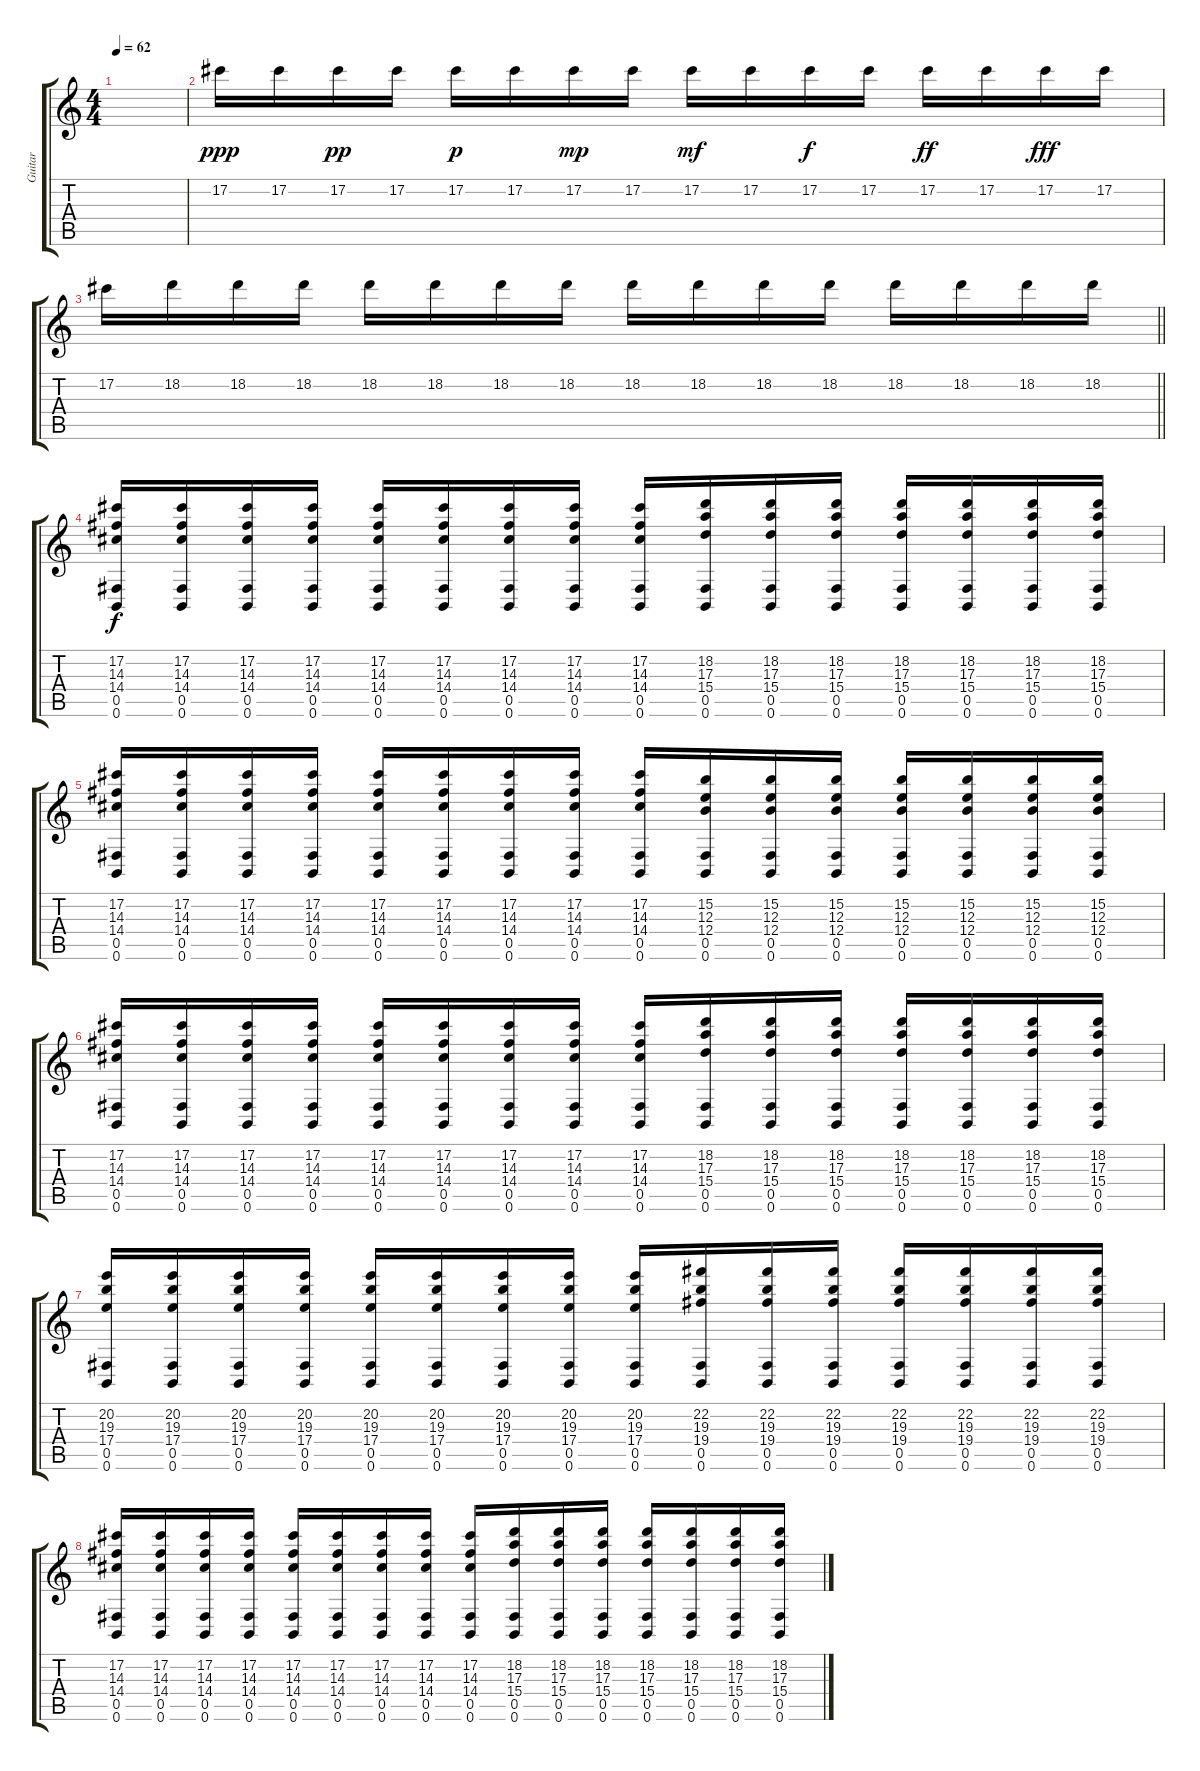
\track ("Guitar" "Guitar") {instrument overdrivenguitar}
\staff {score tabs}
\tuning (Db4 Ab3 E3 B2 Gb2 B1) {hide}
\ts (4 4)
\tempo 62
\clef g2
\ks c
|
17.2.16{dy ppp} 17.2.16 17.2.16{dy pp} 17.2.16 17.2.16{dy p} 17.2.16 17.2.16{dy mp} 17.2.16 17.2.16{dy mf} 17.2.16 17.2.16{dy f} 17.2.16 17.2.16{dy ff} 17.2.16 17.2.16{dy fff} 17.2.16 |
\barLineRight lightlight
17.2.16 18.2.16 18.2.16 18.2.16 18.2.16 18.2.16 18.2.16 18.2.16 18.2.16 18.2.16 18.2.16 18.2.16 18.2.16 18.2.16 18.2.16 18.2.16 |
\section ("" "")
(17.2 14.3 14.4 0.5 0.6).16{dy f} (17.2 14.3 14.4 0.5 0.6).16 (17.2 14.3 14.4 0.5 0.6).16 (17.2 14.3 14.4 0.5 0.6).16 (17.2 14.3 14.4 0.5 0.6).16 (17.2 14.3 14.4 0.5 0.6).16 (17.2 14.3 14.4 0.5 0.6).16 (17.2 14.3 14.4 0.5 0.6).16 (17.2 14.3 14.4 0.5 0.6).16 (18.2 17.3 15.4 0.5 0.6).16 (18.2 17.3 15.4 0.5 0.6).16 (18.2 17.3 15.4 0.5 0.6).16 (18.2 17.3 15.4 0.5 0.6).16 (18.2 17.3 15.4 0.5 0.6).16 (18.2 17.3 15.4 0.5 0.6).16 (18.2 17.3 15.4 0.5 0.6).16 |
(17.2 14.3 14.4 0.5 0.6).16 (17.2 14.3 14.4 0.5 0.6).16 (17.2 14.3 14.4 0.5 0.6).16 (17.2 14.3 14.4 0.5 0.6).16 (17.2 14.3 14.4 0.5 0.6).16 (17.2 14.3 14.4 0.5 0.6).16 (17.2 14.3 14.4 0.5 0.6).16 (17.2 14.3 14.4 0.5 0.6).16 (17.2 14.3 14.4 0.5 0.6).16 (15.2 12.3 12.4 0.5 0.6).16 (15.2 12.3 12.4 0.5 0.6).16 (15.2 12.3 12.4 0.5 0.6).16 (15.2 12.3 12.4 0.5 0.6).16 (15.2 12.3 12.4 0.5 0.6).16 (15.2 12.3 12.4 0.5 0.6).16 (15.2 12.3 12.4 0.5 0.6).16 |
(17.2 14.3 14.4 0.5 0.6).16 (17.2 14.3 14.4 0.5 0.6).16 (17.2 14.3 14.4 0.5 0.6).16 (17.2 14.3 14.4 0.5 0.6).16 (17.2 14.3 14.4 0.5 0.6).16 (17.2 14.3 14.4 0.5 0.6).16 (17.2 14.3 14.4 0.5 0.6).16 (17.2 14.3 14.4 0.5 0.6).16 (17.2 14.3 14.4 0.5 0.6).16 (18.2 17.3 15.4 0.5 0.6).16 (18.2 17.3 15.4 0.5 0.6).16 (18.2 17.3 15.4 0.5 0.6).16 (18.2 17.3 15.4 0.5 0.6).16 (18.2 17.3 15.4 0.5 0.6).16 (18.2 17.3 15.4 0.5 0.6).16 (18.2 17.3 15.4 0.5 0.6).16 |
(20.2 19.3 17.4 0.5 0.6).16 (20.2 19.3 17.4 0.5 0.6).16 (20.2 19.3 17.4 0.5 0.6).16 (20.2 19.3 17.4 0.5 0.6).16 (20.2 19.3 17.4 0.5 0.6).16 (20.2 19.3 17.4 0.5 0.6).16 (20.2 19.3 17.4 0.5 0.6).16 (20.2 19.3 17.4 0.5 0.6).16 (20.2 19.3 17.4 0.5 0.6).16 (22.2 19.3 19.4 0.5 0.6).16 (22.2 19.3 19.4 0.5 0.6).16 (22.2 19.3 19.4 0.5 0.6).16 (22.2 19.3 19.4 0.5 0.6).16 (22.2 19.3 19.4 0.5 0.6).16 (22.2 19.3 19.4 0.5 0.6).16 (22.2 19.3 19.4 0.5 0.6).16 |
(17.2 14.3 14.4 0.5 0.6).16 (17.2 14.3 14.4 0.5 0.6).16 (17.2 14.3 14.4 0.5 0.6).16 (17.2 14.3 14.4 0.5 0.6).16 (17.2 14.3 14.4 0.5 0.6).16 (17.2 14.3 14.4 0.5 0.6).16 (17.2 14.3 14.4 0.5 0.6).16 (17.2 14.3 14.4 0.5 0.6).16 (17.2 14.3 14.4 0.5 0.6).16 (18.2 17.3 15.4 0.5 0.6).16 (18.2 17.3 15.4 0.5 0.6).16 (18.2 17.3 15.4 0.5 0.6).16 (18.2 17.3 15.4 0.5 0.6).16 (18.2 17.3 15.4 0.5 0.6).16 (18.2 17.3 15.4 0.5 0.6).16 (18.2 17.3 15.4 0.5 0.6).16
